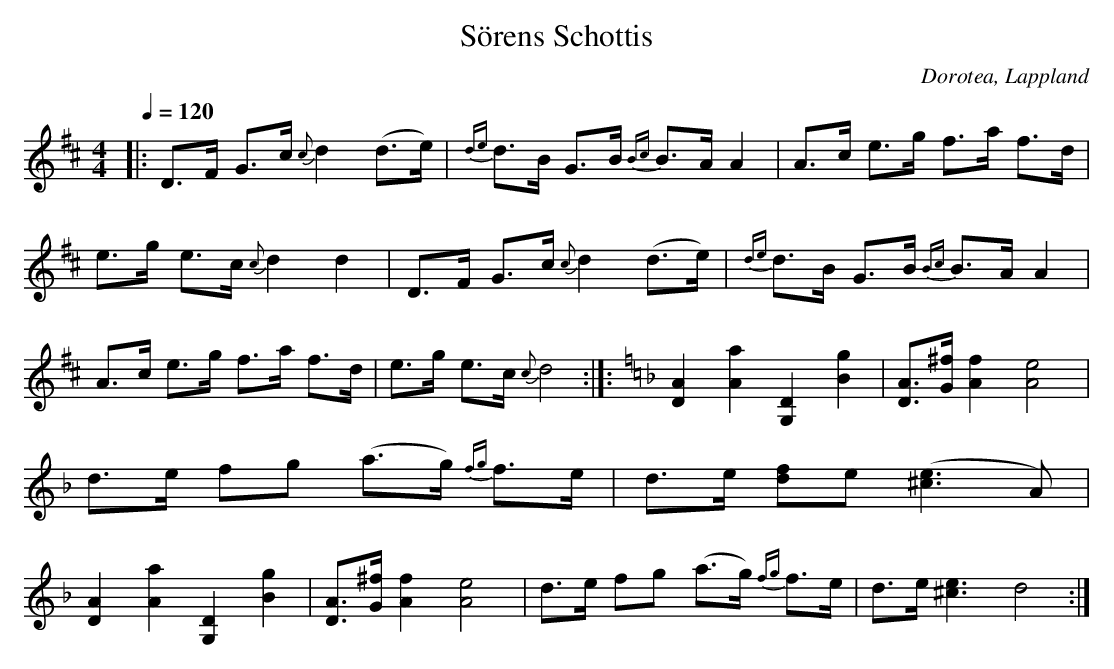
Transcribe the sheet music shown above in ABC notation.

X:1
T:Sörens Schottis
O:Dorotea, Lappland
M:4/4
L:1/16
K:D
Q: 1/4=120
|: D3F G3c {c}d4 (d3e)  | {de}d3B G3B {Bc}B3A A4 | A3c e3g f3a f3d | e3g e3c {c}d4 d4| D3F G3c {c}d4 (d3e)  | {de}d3B G3B {Bc}B3A A4 | A3c e3g f3a f3d | e3g e3c {c}d8 :|]: [K:Dm] [D4A4] [A4a4] [G,4D4] [B4g4] | [D3A3][G^f] [A4f4] [A8e8] | d3e f2g2 (a3g) {fg}f3e | d3e [d2f2]e2 ([^c6e6] A2)|[D4A4] [A4a4] [G,4D4] [B4g4] | [D3A3][G^f] [A4f4] [A8e8] |d3e f2g2 (a3g) {fg}f3e | d3e [^c6e6] d8 :|]
